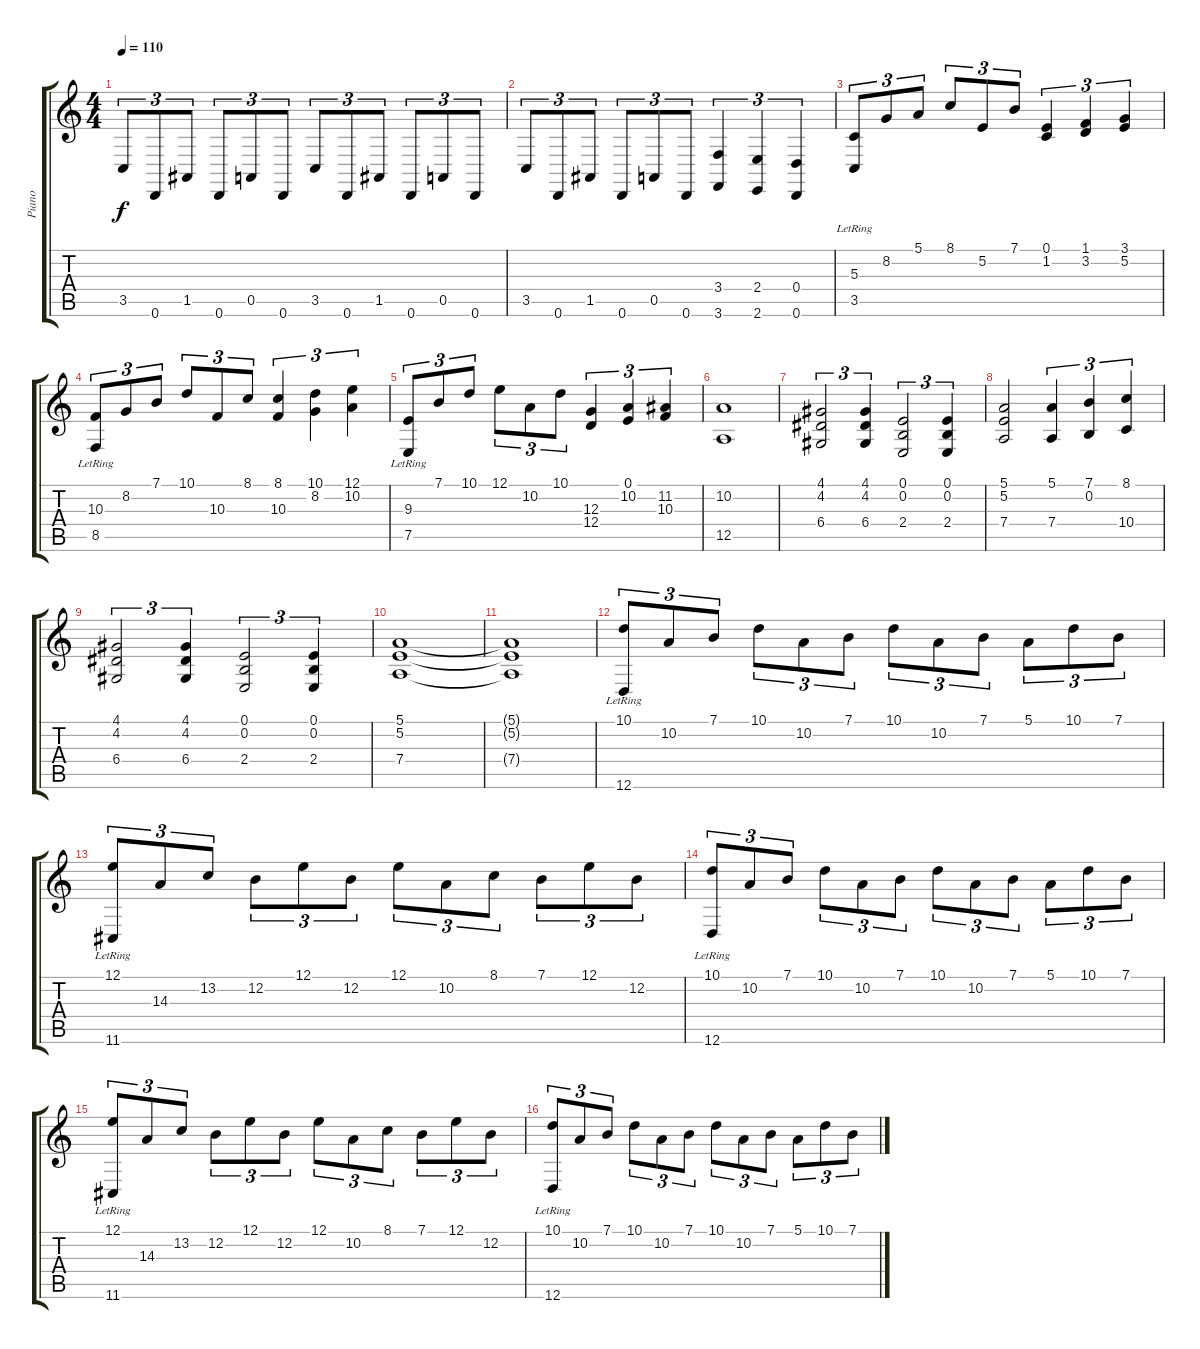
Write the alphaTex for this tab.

\track ("Piano" "Piano") {instrument brightacousticpiano}
\staff {score tabs}
\tuning (E4 B3 G3 D3 A2 D2) {hide}
\ts (4 4)
\tempo 110
\clef g2
\ks c
3.5.8{tu (3 2) dy f} 0.6.8{tu (3 2)} 1.5.8{tu (3 2)} 0.6.8{tu (3 2)} 0.5.8{tu (3 2)} 0.6.8{tu (3 2)} 3.5.8{tu (3 2)} 0.6.8{tu (3 2)} 1.5.8{tu (3 2)} 0.6.8{tu (3 2)} 0.5.8{tu (3 2)} 0.6.8{tu (3 2)} |
3.5.8{tu (3 2)} 0.6.8{tu (3 2)} 1.5.8{tu (3 2)} 0.6.8{tu (3 2)} 0.5.8{tu (3 2)} 0.6.8{tu (3 2)} (3.4 3.6).4{tu (3 2)} (2.4 2.6).4{tu (3 2)} (0.4 0.6).4{tu (3 2)} |
(5.3{lr} 3.5{lr}).8{tu (3 2)} 8.2.8{tu (3 2)} 5.1.8{tu (3 2)} 8.1.8{tu (3 2)} 5.2.8{tu (3 2)} 7.1.8{tu (3 2)} (0.1 1.2).4{tu (3 2)} (1.1 3.2).4{tu (3 2)} (3.1 5.2).4{tu (3 2)} |
(10.3{lr} 8.5{lr}).8{tu (3 2)} 8.2.8{tu (3 2)} 7.1.8{tu (3 2)} 10.1.8{tu (3 2)} 10.3.8{tu (3 2)} 8.1.8{tu (3 2)} (8.1 10.3).4{tu (3 2)} (10.1 8.2).4{tu (3 2)} (12.1 10.2).4{tu (3 2)} |
(9.3{lr} 7.5{lr}).8{tu (3 2)} 7.1.8{tu (3 2)} 10.1.8{tu (3 2)} 12.1.8{tu (3 2)} 10.2.8{tu (3 2)} 10.1.8{tu (3 2)} (12.3 12.4).4{tu (3 2)} (0.1 10.2).4{tu (3 2)} (11.2 10.3).4{tu (3 2)} |
(10.2 12.5).1 |
(4.1 4.2 6.4).2{tu (3 2)} (4.1 4.2 6.4).4{tu (3 2)} (0.1 0.2 2.4).2{tu (3 2)} (0.1 0.2 2.4).4{tu (3 2)} |
(5.1 5.2 7.4).2 (5.1 7.4).4{tu (3 2)} (7.1 0.2).4{tu (3 2)} (8.1 10.4).4{tu (3 2)} |
(4.1 4.2 6.4).2{tu (3 2)} (4.1 4.2 6.4).4{tu (3 2)} (0.1 0.2 2.4).2{tu (3 2)} (0.1 0.2 2.4).4{tu (3 2)} |
(5.1 5.2 7.4).1 |
(5.1{t} 5.2{t} 7.4{t}).1 |
(10.1 12.6{lr}).8{tu (3 2)} 10.2.8{tu (3 2)} 7.1.8{tu (3 2)} 10.1.8{tu (3 2)} 10.2.8{tu (3 2)} 7.1.8{tu (3 2)} 10.1.8{tu (3 2)} 10.2.8{tu (3 2)} 7.1.8{tu (3 2)} 5.1.8{tu (3 2)} 10.1.8{tu (3 2)} 7.1.8{tu (3 2)} |
(12.1 11.6{lr}).8{tu (3 2)} 14.3.8{tu (3 2)} 13.2.8{tu (3 2)} 12.2.8{tu (3 2)} 12.1.8{tu (3 2)} 12.2.8{tu (3 2)} 12.1.8{tu (3 2)} 10.2.8{tu (3 2)} 8.1.8{tu (3 2)} 7.1.8{tu (3 2)} 12.1.8{tu (3 2)} 12.2.8{tu (3 2)} |
(10.1 12.6{lr}).8{tu (3 2)} 10.2.8{tu (3 2)} 7.1.8{tu (3 2)} 10.1.8{tu (3 2)} 10.2.8{tu (3 2)} 7.1.8{tu (3 2)} 10.1.8{tu (3 2)} 10.2.8{tu (3 2)} 7.1.8{tu (3 2)} 5.1.8{tu (3 2)} 10.1.8{tu (3 2)} 7.1.8{tu (3 2)} |
(12.1 11.6{lr}).8{tu (3 2)} 14.3.8{tu (3 2)} 13.2.8{tu (3 2)} 12.2.8{tu (3 2)} 12.1.8{tu (3 2)} 12.2.8{tu (3 2)} 12.1.8{tu (3 2)} 10.2.8{tu (3 2)} 8.1.8{tu (3 2)} 7.1.8{tu (3 2)} 12.1.8{tu (3 2)} 12.2.8{tu (3 2)} |
(10.1 12.6{lr}).8{tu (3 2)} 10.2.8{tu (3 2)} 7.1.8{tu (3 2)} 10.1.8{tu (3 2)} 10.2.8{tu (3 2)} 7.1.8{tu (3 2)} 10.1.8{tu (3 2)} 10.2.8{tu (3 2)} 7.1.8{tu (3 2)} 5.1.8{tu (3 2)} 10.1.8{tu (3 2)} 7.1.8{tu (3 2)}
